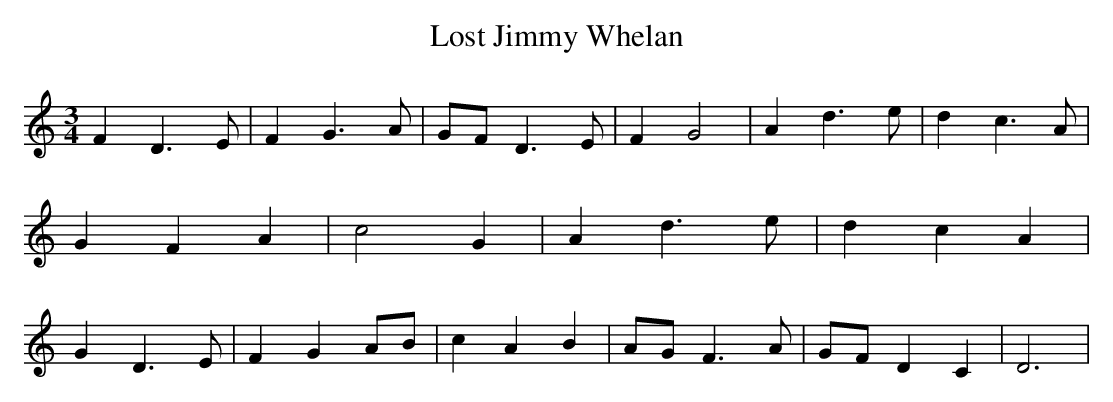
X:1
T:Lost Jimmy Whelan
M:3/4
L:1/4
K:C
 F D3/2 E/2| F G3/2 A/2|G/2-F/2 D3/2 E/2| F G2| A d3/2 e/2| d c3/2 A/2|\
 G F A| c2 G| A d3/2 e/2| d c A| G D3/2 E/2| F G A/2B/2| c A B|A/2-G/2 F3/2 A/2|\
G/2-F/2 D C| D3|
